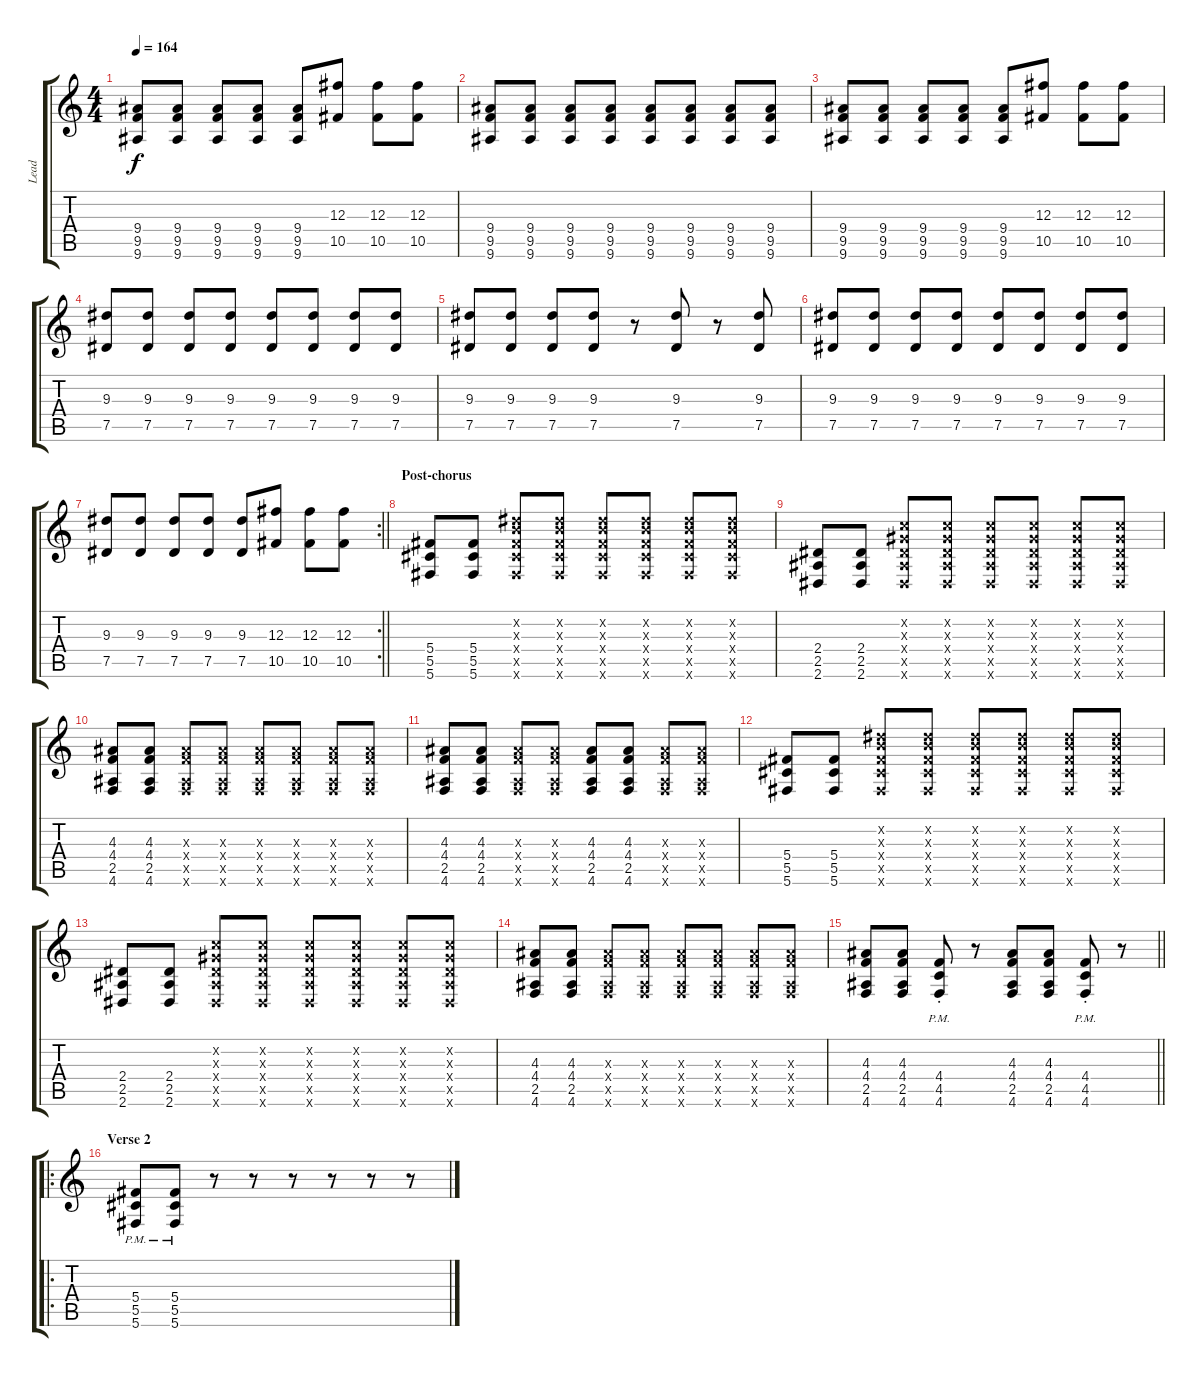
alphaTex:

\track ("Lead" "Lead") {instrument distortionguitar}
\staff {score tabs}
\tuning (Eb4 Bb3 Gb3 Db3 Ab2 Db2) {hide}
\ts (4 4)
\tempo 164
\clef g2
\ks c
(9.4 9.5 9.6).8{dy f} (9.4 9.5 9.6).8 (9.4 9.5 9.6).8 (9.4 9.5 9.6).8 (9.4 9.5 9.6).8 (12.3 10.5).8 (12.3 10.5).8 (12.3 10.5).8 |
(9.4 9.5 9.6).8 (9.4 9.5 9.6).8 (9.4 9.5 9.6).8 (9.4 9.5 9.6).8 (9.4 9.5 9.6).8 (9.4 9.5 9.6).8 (9.4 9.5 9.6).8 (9.4 9.5 9.6).8 |
(9.4 9.5 9.6).8 (9.4 9.5 9.6).8 (9.4 9.5 9.6).8 (9.4 9.5 9.6).8 (9.4 9.5 9.6).8 (12.3 10.5).8 (12.3 10.5).8 (12.3 10.5).8 |
(9.3 7.5).8 (9.3 7.5).8 (9.3 7.5).8 (9.3 7.5).8 (9.3 7.5).8 (9.3 7.5).8 (9.3 7.5).8 (9.3 7.5).8 |
(9.3 7.5).8 (9.3 7.5).8 (9.3 7.5).8 (9.3 7.5).8 r.8 (9.3 7.5).8 r.8 (9.3 7.5).8 |
(9.3 7.5).8 (9.3 7.5).8 (9.3 7.5).8 (9.3 7.5).8 (9.3 7.5).8 (9.3 7.5).8 (9.3 7.5).8 (9.3 7.5).8 |
\rc 2
\barLineRight lightlight
(9.3 7.5).8 (9.3 7.5).8 (9.3 7.5).8 (9.3 7.5).8 (9.3 7.5).8 (12.3 10.5).8 (12.3 10.5).8 (12.3 10.5).8 |
\section ("" "Post-chorus")
(5.4 5.5 5.6).8 (5.4 5.5 5.6).8 (5.2{x} 5.3{x} 5.4{x} 5.5{x} 5.6{x}).8 (5.2{x} 5.3{x} 5.4{x} 5.5{x} 5.6{x}).8 (5.2{x} 5.3{x} 5.4{x} 5.5{x} 5.6{x}).8 (5.2{x} 5.3{x} 5.4{x} 5.5{x} 5.6{x}).8 (5.2{x} 5.3{x} 5.4{x} 5.5{x} 5.6{x}).8 (5.2{x} 5.3{x} 5.4{x} 5.5{x} 5.6{x}).8 |
(2.4 2.5 2.6).8 (2.4 2.5 2.6).8 (2.2{x} 2.3{x} 2.4{x} 2.5{x} 2.6{x}).8 (2.2{x} 2.3{x} 2.4{x} 2.5{x} 2.6{x}).8 (2.2{x} 2.3{x} 2.4{x} 2.5{x} 2.6{x}).8 (2.2{x} 2.3{x} 2.4{x} 2.5{x} 2.6{x}).8 (2.2{x} 2.3{x} 2.4{x} 2.5{x} 2.6{x}).8 (2.2{x} 2.3{x} 2.4{x} 2.5{x} 2.6{x}).8 |
(4.3 4.4 2.5 4.6).8 (4.3 4.4 2.5 4.6).8 (4.3{x} 4.4{x} 2.5{x} 4.6{x}).8 (4.3{x} 4.4{x} 2.5{x} 4.6{x}).8 (4.3{x} 4.4{x} 2.5{x} 4.6{x}).8 (4.3{x} 4.4{x} 2.5{x} 4.6{x}).8 (4.3{x} 4.4{x} 2.5{x} 4.6{x}).8 (4.3{x} 4.4{x} 2.5{x} 4.6{x}).8 |
(4.3 4.4 2.5 4.6).8 (4.3 4.4 2.5 4.6).8 (4.3{x} 4.4{x} 2.5{x} 4.6{x}).8 (4.3{x} 4.4{x} 2.5{x} 4.6{x}).8 (4.3 4.4 2.5 4.6).8 (4.3 4.4 2.5 4.6).8 (4.3{x} 4.4{x} 2.5{x} 4.6{x}).8 (4.3{x} 4.4{x} 2.5{x} 4.6{x}).8 |
(5.4 5.5 5.6).8 (5.4 5.5 5.6).8 (5.2{x} 5.3{x} 5.4{x} 5.5{x} 5.6{x}).8 (5.2{x} 5.3{x} 5.4{x} 5.5{x} 5.6{x}).8 (5.2{x} 5.3{x} 5.4{x} 5.5{x} 5.6{x}).8 (5.2{x} 5.3{x} 5.4{x} 5.5{x} 5.6{x}).8 (5.2{x} 5.3{x} 5.4{x} 5.5{x} 5.6{x}).8 (5.2{x} 5.3{x} 5.4{x} 5.5{x} 5.6{x}).8 |
(2.4 2.5 2.6).8 (2.4 2.5 2.6).8 (2.2{x} 2.3{x} 2.4{x} 2.5{x} 2.6{x}).8 (2.2{x} 2.3{x} 2.4{x} 2.5{x} 2.6{x}).8 (2.2{x} 2.3{x} 2.4{x} 2.5{x} 2.6{x}).8 (2.2{x} 2.3{x} 2.4{x} 2.5{x} 2.6{x}).8 (2.2{x} 2.3{x} 2.4{x} 2.5{x} 2.6{x}).8 (2.2{x} 2.3{x} 2.4{x} 2.5{x} 2.6{x}).8 |
(4.3 4.4 2.5 4.6).8 (4.3 4.4 2.5 4.6).8 (4.3{x} 4.4{x} 2.5{x} 4.6{x}).8 (4.3{x} 4.4{x} 2.5{x} 4.6{x}).8 (4.3{x} 4.4{x} 2.5{x} 4.6{x}).8 (4.3{x} 4.4{x} 2.5{x} 4.6{x}).8 (4.3{x} 4.4{x} 2.5{x} 4.6{x}).8 (4.3{x} 4.4{x} 2.5{x} 4.6{x}).8 |
\barLineRight lightlight
(4.3 4.4 2.5 4.6).8 (4.3 4.4 2.5 4.6).8 (4.4{pm st} 4.5{pm st} 4.6{pm st}).8 r.8 (4.3 4.4 2.5 4.6).8 (4.3 4.4 2.5 4.6).8 (4.4{pm st} 4.5{pm st} 4.6{pm st}).8 r.8 |
\ro
\section ("" "Verse 2")
(5.4{pm} 5.5{pm} 5.6{pm}).8 (5.4{pm} 5.5{pm} 5.6{pm}).8 r.8 r.8 r.8 r.8 r.8 r.8
